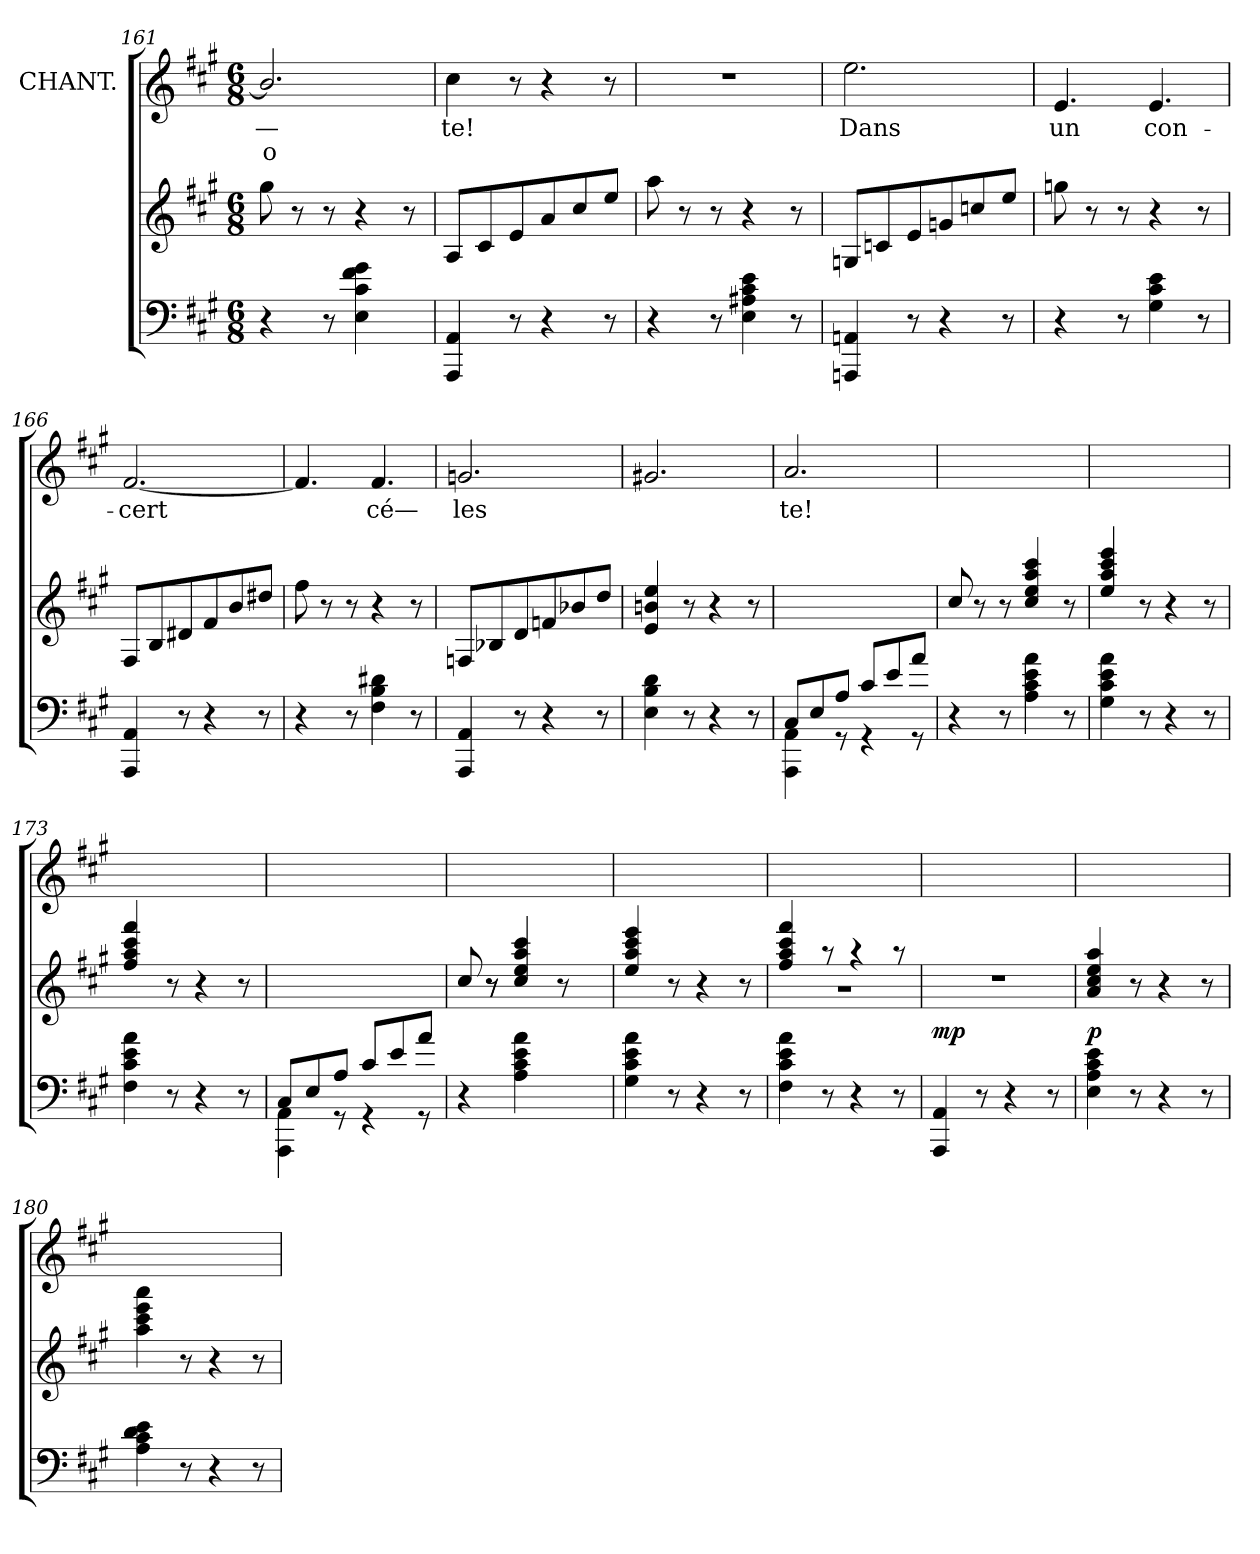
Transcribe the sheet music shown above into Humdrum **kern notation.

**kern	**dynam	**kern	**kern	**text	**text
*part3	*part3	*part2	*part1	*part1	*part1
*staff3	*staff3	*staff2	*staff1	*staff1	*staff1
*	*	*	*I"CHANT.	*	*
*clefF4	*	*clefG2	*clefG2	*	*
*k[f#c#g#]	*	*k[f#c#g#]	*k[f#c#g#]	*	*
*M6/8	*	*M6/8	*M6/8	*	*
=161	=161	=161	=161	=161	=161
4r	.	8gg#i\	2.bi/]	—	o
.	.	8r	.	.	.
8r	.	8r	.	.	.
4Ej\ 4c#j\ 4f#j\ 4g#j\	.	4r	.	.	.
8ryy	.	8r	.	.	.
=162	=162	=162	=162	=162	=162
4AAj/ 4AAAj/	.	8Ai/L	4cc#i\	te!	.
.	.	8c#i/	.	.	.
8r	.	8ei/	8r	.	.
4r	.	8ai/	4r	.	.
.	.	8cc#i/	.	.	.
8r	.	8eei/J	8r	.	.
!!LO:LB:g=z
=163	=163	=163	=163	=163	=163
4r	.	8aai\	2.r	.	.
.	.	8r	.	.	.
8r	.	8r	.	.	.
4Ej\ 4A#Xj\ 4c#j\ 4ej\	.	4r	.	.	.
8r	.	8r	.	.	.
=164	=164	=164	=164	=164	=164
4AAnj/ 4AAAnj/	.	8Gni/L	2.eei\	Dans	.
.	.	8cni/	.	.	.
8r	.	8ei/	.	.	.
4r	.	8gni/	.	.	.
.	.	8ccni/	.	.	.
8r	.	8eei/J	.	.	.
=165	=165	=165	=165	=165	=165
4r	.	8ggni\	4.ei/	un	.
.	.	8r	.	.	.
8r	.	8r	.	.	.
4ej\ 4c#j\ 4G#j\	.	4r	4.ei/	con-	.
8r	.	8r	.	.	.
=166	=166	=166	=166	=166	=166
4AAj/ 4AAAj/	.	8F#i/L	[2.f#i/	cert	.
.	.	8Bi/	.	.	.
8r	.	8d#Xi/	.	.	.
4r	.	8f#i/	.	.	.
.	.	8bi/	.	.	.
8r	.	8dd#Xi/J	.	.	.
=167	=167	=167	=167	=167	=167
4r	.	8ff#i\	4.f#i/]	.	.
.	.	8r	.	.	.
8r	.	8r	.	.	.
4F#j\ 4Bj\ 4d#Xj\	.	4r	4.f#i/	cé—	.
8r	.	8r	.	.	.
=168	=168	=168	=168	=168	=168
4AAj/ 4AAAj/	.	8Fni/L	2.gni/	les	.
.	.	8B-Xi/	.	.	.
8r	.	8di/	.	.	.
4r	.	8fni/	.	.	.
.	.	8b-Xi/	.	.	.
8r	.	8ddi/J	.	.	.
=169	=169	=169	=169	=169	=169
4Ej\ 4dj\ 4Bj\	.	4eei/ 4bni/ 4ei/	2.g#Xi/	.	.
8r	.	8r	.	.	.
4r	.	4r	.	.	.
8r	.	8r	.	.	.
=170	=170	=170	=170	=170	=170
*^	*	*	*	*	*
8C#i/L	4AAAj\ 4AAj\	.	2.ryy	2.ai/	te!	.
8Ei/	.	.	.	.	.	.
8Ai/J	8r	.	.	.	.	.
8c#i/L	4r	.	.	.	.	.
8ei/	.	.	.	.	.	.
8ai/J	8r	.	.	.	.	.
*v	*v	*	*	*	*	*
!!LO:LB:g=z
=171	=171	=171	=171	=171	=171
4r	.	8cc#i/	2.ryy	.	.
.	.	8r	.	.	.
8r	.	8r	.	.	.
4Aj\ 4c#j\ 4ej\ 4aj\	.	4cc#i/ 4ccc#i/ 4aai/ 4eei/	.	.	.
8r	.	8r	.	.	.
=172	=172	=172	=172	=172	=172
4G#j\ 4c#j\ 4ej\ 4aj\	.	4eeei/ 4ccc#i/ 4aai/ 4eei/	2.ryy	.	.
8r	.	8r	.	.	.
4r	.	4r	.	.	.
8r	.	8r	.	.	.
=173	=173	=173	=173	=173	=173
4F#j\ 4c#j\ 4ej\ 4aj\	.	4fff#i/ 4ccc#i/ 4aai/ 4ff#i/	2.ryy	.	.
8r	.	8r	.	.	.
4r	.	4r	.	.	.
8r	.	8r	.	.	.
=174	=174	=174	=174	=174	=174
*^	*	*	*	*	*
8C#i/L	4AAAj\ 4AAj\	.	2.ryy	2.ryy	.	.
8Ei/	.	.	.	.	.	.
8Ai/J	8r	.	.	.	.	.
8c#i/L	4r	.	.	.	.	.
8ei/	.	.	.	.	.	.
8ai/J	8r	.	.	.	.	.
*v	*v	*	*	*	*	*
=175	=175	=175	=175	=175	=175
*	*	*^	*	*	*
*	*	*	*^	*	*	*
4r	.	8cc#i/	8ryy	8ryy	2.ryy	.	.
.	.	8r	8r	8r	.	.	.
4Aj\ 4c#j\ 4ej\ 4aj\	.	4cc#i/ 4ccc#i/ 4aai/ 4eei/	2ryy	2ryy	.	.	.
4ryy	.	8r	.	.	.	.	.
.	.	8ryy	.	.	.	.	.
*	*	*v	*v	*v	*	*	*
=176	=176	=176	=176	=176	=176
4G#j\ 4c#j\ 4ej\ 4aj\	.	4eeei/ 4ccc#i/ 4aai/ 4eei/	2.ryy	.	.
8r	.	8r	.	.	.
4r	.	4r	.	.	.
8r	.	8r	.	.	.
=177	=177	=177	=177	=177	=177
*	*	*^	*	*	*
4F#j\ 4c#j\ 4ej\ 4aj\	.	4fff#i/ 4ccc#i/ 4aai/ 4ff#i/	2.r	2.ryy	.	.
8r	.	8r	.	.	.	.
4r	.	4r	.	.	.	.
8r	.	8r	.	.	.	.
*	*	*v	*v	*	*	*
=178	=178	=178	=178	=178	=178
!	!LO:DY:a	!	!	!	!
4AAj/ 4AAAj/	mp	2.r	2.ryy	.	.
8r	.	.	.	.	.
4r	.	.	.	.	.
8r	.	.	.	.	.
=179	=179	=179	=179	=179	=179
!	!LO:DY:a	!	!	!	!
4Ej\ 4Aj\ 4c#j\ 4ej\	p	4aai/ 4eei/ 4cc#i/ 4ai/	2.ryy	.	.
8r	.	8r	.	.	.
4r	.	4r	.	.	.
8r	.	8r	.	.	.
=180	=180	=180	=180	=180	=180
4Aj\ 4c#j\ 4ej\ 4dj\	.	4aai\ 4ccc#i\ 4eeei\ 4aaai\	2.ryy	.	.
8r	.	8r	.	.	.
4r	.	4r	.	.	.
8r	.	8r	.	.	.
=	=	=	=	=	=
*-	*-	*-	*-	*-	*-
